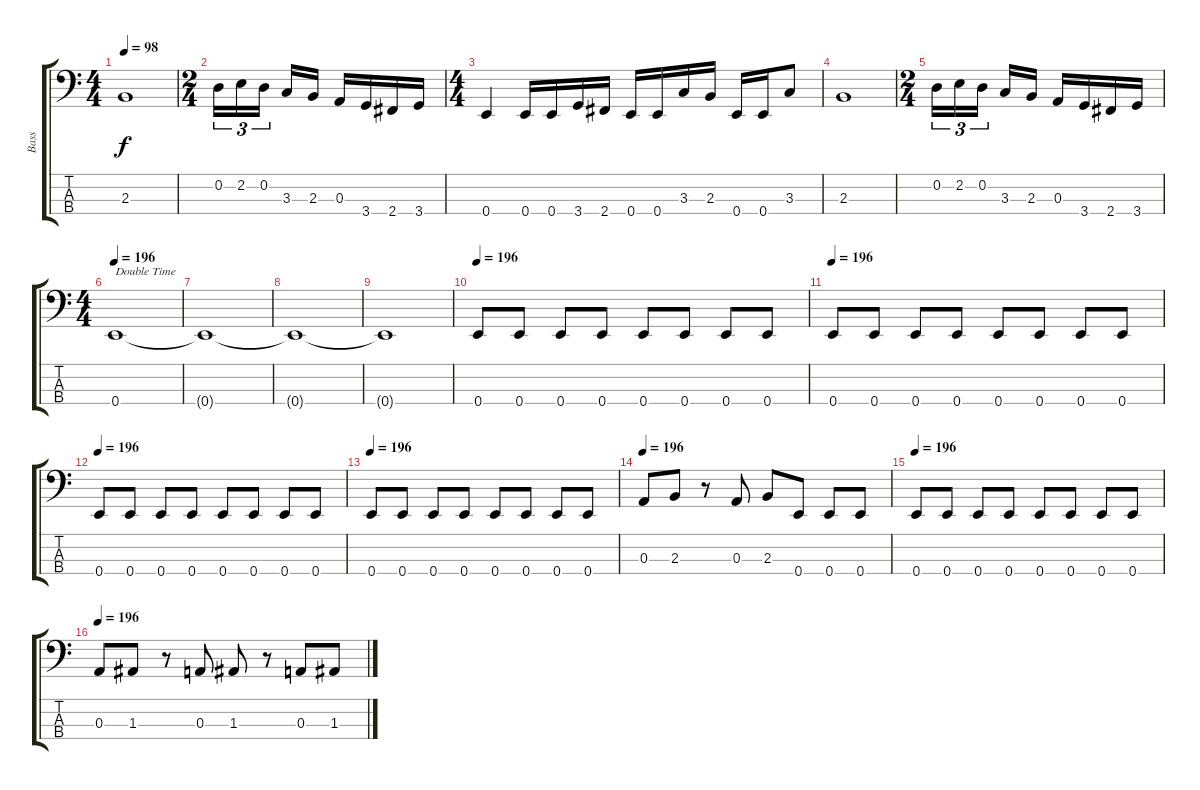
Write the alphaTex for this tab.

\track ("Bass" "Bass") {instrument electricbassfinger}
\staff {score tabs}
\tuning (G2 D2 A1 E1) {hide}
\ts (4 4)
\tempo 98
\clef f4
\ks c
2.3.1{dy f} |
\ts (2 4)
0.2.16{tu (3 2)} 2.2.16{tu (3 2)} 0.2.16{tu (3 2)} 3.3.16 2.3.16 0.3.16 3.4.16 2.4.16 3.4.16 |
\ts (4 4)
0.4.4 0.4.16 0.4.16 3.4.16 2.4.16 0.4.16 0.4.16 3.3.16 2.3.16 0.4.16 0.4.16 3.3.8 |
2.3.1 |
\ts (2 4)
0.2.16{tu (3 2)} 2.2.16{tu (3 2)} 0.2.16{tu (3 2)} 3.3.16 2.3.16 0.3.16 3.4.16 2.4.16 3.4.16 |
\ts (4 4)
\tempo 196
0.4.1{txt "Double Time"} |
0.4{t}.1 |
0.4{t}.1 |
0.4{t}.1 |
\tempo 196
0.4.8 0.4.8 0.4.8 0.4.8 0.4.8 0.4.8 0.4.8 0.4.8 |
\tempo 196
0.4.8 0.4.8 0.4.8 0.4.8 0.4.8 0.4.8 0.4.8 0.4.8 |
\tempo 196
0.4.8 0.4.8 0.4.8 0.4.8 0.4.8 0.4.8 0.4.8 0.4.8 |
\tempo 196
0.4.8 0.4.8 0.4.8 0.4.8 0.4.8 0.4.8 0.4.8 0.4.8 |
\tempo 196
0.3.8 2.3.8 r.8 0.3.8 2.3.8 0.4.8 0.4.8 0.4.8 |
\tempo 196
0.4.8 0.4.8 0.4.8 0.4.8 0.4.8 0.4.8 0.4.8 0.4.8 |
\tempo 196
0.3.8 1.3.8 r.8 0.3.8 1.3.8 r.8 0.3.8 1.3.8
